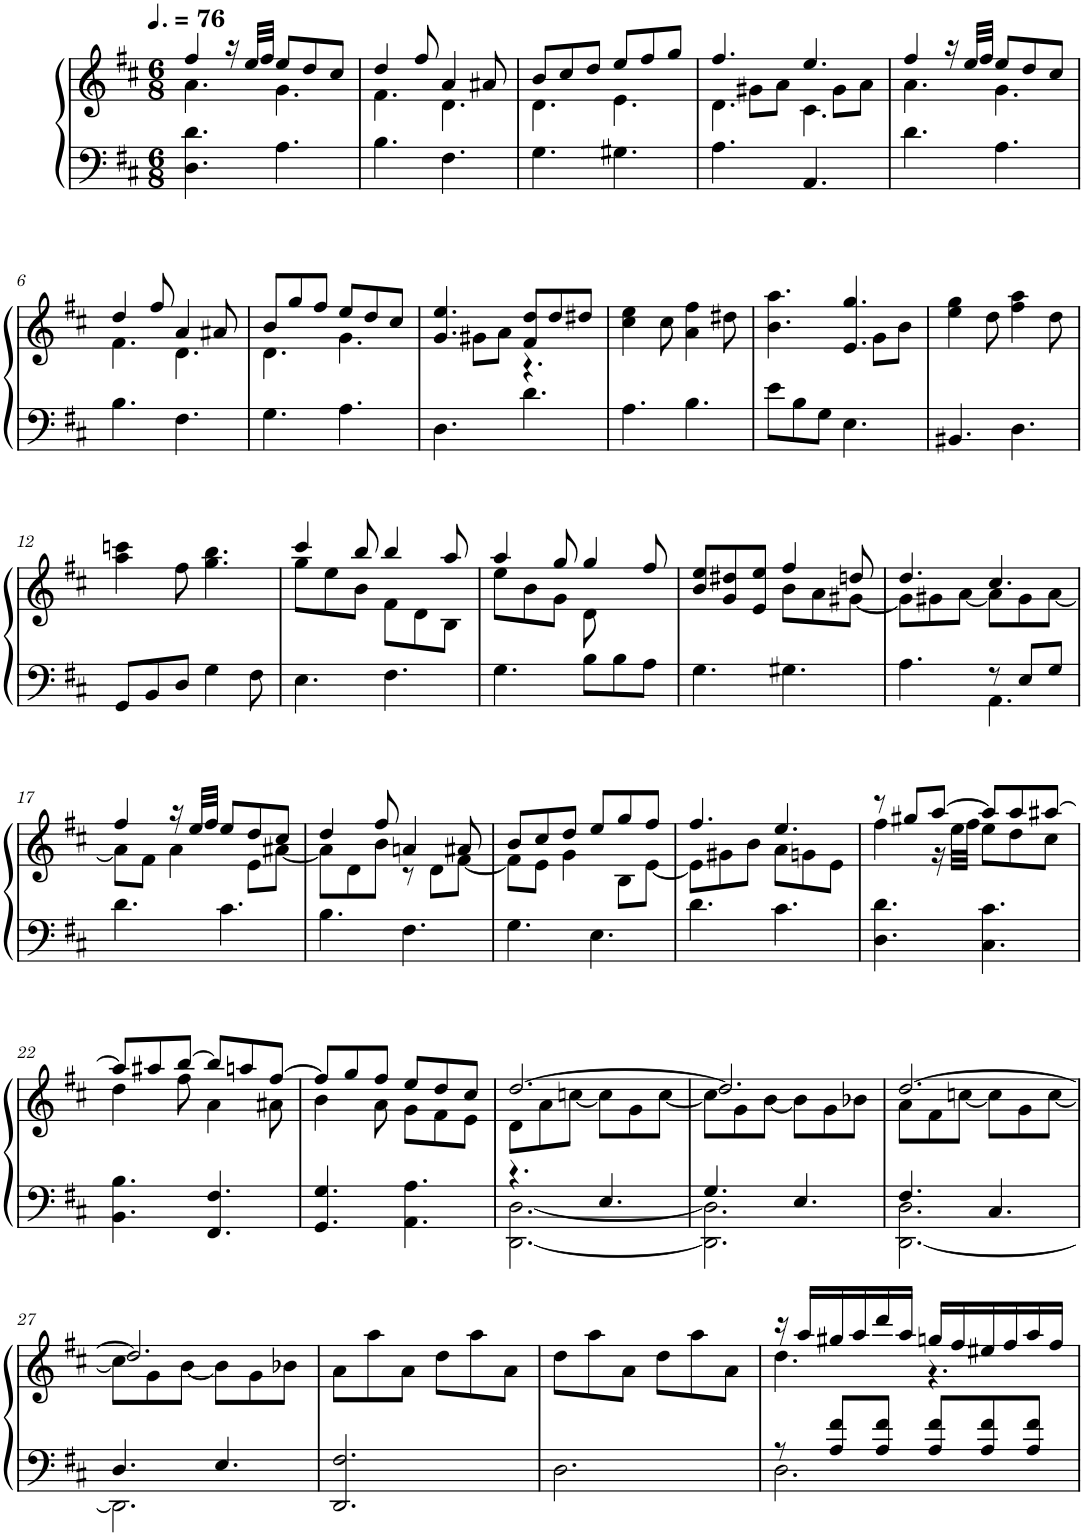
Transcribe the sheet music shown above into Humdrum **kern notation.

**kern	**kern
*part1	*part1
*staff2	*staff1
*I"Piano	*
*I'Pno.	*
*clefF4	*clefG2
*k[f#c#]	*k[f#c#]
*M6/8	*M6/8
*MM114	*MM114
=1	=1
*	*^
4.D\ 4.d\	4ff#/	4.a\
.	16r	.
.	32ee/LLL	.
.	32ff#/JJJ	.
4.A\	8ee/L	4.g\
.	8dd/	.
.	8cc#/J	.
=2	=2	=2
4.B\	4dd/	4.f#\
.	8ff#/	.
4.F#\	4a/	4.d\
.	8a#X/	.
=3	=3	=3
4.G\	8b/L	4.d\
.	8cc#/	.
.	8dd/J	.
4.G#X\	8ee/L	4.e\
.	8ff#/	.
.	8gg/J	.
=4	=4	=4
*	*	*^
4.A\	4.ff#/	4.d\	8ryy
.	.	.	8g#X\L
.	.	.	8a\J
4.AA/	4.ee/	4.c#\	8ryy
.	.	.	8g#\L
.	.	.	8a\J
*	*	*v	*v
=5	=5	=5
4.d\	4ff#/	4.a\
.	16r	.
.	32ee/LLL	.
.	32ff#/JJJ	.
4.A\	8ee/L	4.g\
.	8dd/	.
.	8cc#/J	.
!!LO:LB:g=z	!!
=6	=6	=6
4.B\	4dd/	4.f#\
.	8ff#/	.
4.F#\	4a/	4.d\
.	8a#X/	.
=7	=7	=7
4.G\	8b/L	4.d\
.	8gg/	.
.	8ff#/J	.
4.A\	8ee/L	4.g\
.	8dd/	.
.	8cc#/J	.
=8	=8	=8
4.D\	4.g/ 4.ee/	8ryy
.	.	8g#X\L
.	.	8a\J
4.d\	8f#/ 8dd/L	4.r
.	8dd/	.
.	8dd#X/J	.
*	*v	*v
=9	=9
4.A\	4cc#\ 4ee\
.	8cc#\
4.B\	4a\ 4ff#\
.	8dd#X\
=10	=10
*	*^
8e\L	4.b\ 4.aa\	2ryy
8B\	.	.
8G\J	.	.
4.E\	4.e/ 4.gg/	.
.	.	8g\L
.	.	8b\J
*	*v	*v
=11	=11
4.BB#X/	4ee\ 4gg\
.	8dd\
4.D\	4ff#\ 4aa\
.	8dd\
!!LO:LB:g=z
=12	=12
8GG/L	4aa\ 4cccn\
8BB/	.
8D/J	8ff#\
4G\	4.gg\ 4.bb\
8F#\	.
=13	=13
*	*^
4.E\	4ccc#/	8gg\L
.	.	8ee\
.	8bb/	8b\J
4.F#\	4bb/	8f#\L
.	.	8d\
.	8aa/	8B\J
=14	=14	=14
4.G\	4aa/	8ee\L
.	.	8b\
.	8gg/	8g\J
8B\L	4gg/	8d\
8B\	.	4ryy
8A\J	8ff#/	.
=15	=15	=15
4.G\	8b/ 8ee/L	4.ryy
.	8g/ 8dd#X/	.
.	8e/ 8ee/J	.
4.G#X\	4ff#/	8b\L
.	.	8a\
.	8ddn/	[8g#X\J
=16	=16	=16
*^	*	*
4.A\	4.ryy	4.dd/	8g#\L]
.	.	.	8g#X\
.	.	.	[8a\J
8r	4.AA\	4.cc#/	8a\L]
8E/L	.	.	8g#\
8G/J	.	.	[8a\J
*v	*v	*	*
!!LO:LB:g=z	!!
=17	=17	=17
4.d\	4ff#/	8a\L]
.	.	8f#\J
.	16r	4a\
.	32ee/LLL	.
.	32ff#/JJJ	.
4.c#\	8ee/L	.
.	8dd/	8e\L
.	8cc#/J	[8a#X\J
=18	=18	=18
4.B\	4dd/	8a#\L]
.	.	8d\
.	8ff#/	8b\J
4.F#\	4an/	8r
.	.	8d\L
.	8a#X/	[8f#\J
=19	=19	=19
4.G\	8b/L	8f#\L]
.	8cc#/	8e\J
.	8dd/J	4g\
4.E\	8ee/L	.
.	8gg/	8B\L
.	8ff#/J	[8e\J
=20	=20	=20
4.d\	4.ff#/	8e\L]
.	.	8g#X\
.	.	8b\J
4.c#\	4.ee/	8a\L
.	.	8gn\
.	.	8e\J
=21	=21	=21
4.D\ 4.d\	8r	4ff#\
.	8gg#X/L	.
.	[8aa/J	16r
.	.	32ee\LLL
.	.	32ff#\JJJ
4.C#\ 4.c#\	8aa/L]	8ee\L
.	8aa/	8dd\
.	[8aa#X/J	8cc#\J
!!LO:LB:g=z	!!
=22	=22	=22
4.BB\ 4.B\	8aa#/L]	4dd\
.	8aa#X/	.
.	[8bb/J	8ff#\
4.FF#/ 4.F#/	8bb/L]	4a\
.	8aan/	.
.	[8ff#/J	8a#X\
=23	=23	=23
4.GG/ 4.G/	8ff#/L]	4b\
.	8gg/	.
.	8ff#/J	8a\
4.AA\ 4.A\	8ee/L	8g\L
.	8dd/	8f#\
.	8cc#/J	8e\J
=24	=24	=24
*^	*	*
4.r	[2.DD\ [2.D\	[2.dd/	8d\L
.	.	.	8a\
.	.	.	[8ccn\J
4.E/	.	.	8cc\L]
.	.	.	8g\
.	.	.	[8cc\J
=25	=25	=25	=25
4.G/	2.DD\] 2.D\]	2.dd/]	8cc\L]
.	.	.	8g\
.	.	.	[8b\J
4.E/	.	.	8b\L]
.	.	.	8g\
.	.	.	8b-X\J
=26	=26	=26	=26
4.F#/	[2.DD\ 2.D\	[2.dd/	8a\L
.	.	.	8f#\
.	.	.	[8ccn\J
4.C#/	.	.	8cc\L]
.	.	.	8g\
.	.	.	[8cc\J
!!LO:LB:g=z	!!
=27	=27	=27	=27
4.D/	2.DD\]	2.dd/]	8cc\L]
.	.	.	8g\
.	.	.	[8b\J
4.E/	.	.	8b\L]
.	.	.	8g\
.	.	.	8b-X\J
*v	*v	*	*
*	*v	*v
=28	=28
2.DD/ 2.F#/	8a\L
.	8aa\
.	8a\J
.	8dd\L
.	8aa\
.	8a\J
=29	=29
2.D\	8dd\L
.	8aa\
.	8a\J
.	8dd\L
.	8aa\
.	8a\J
=30	=30
*^	*^
8r	2.D\	16r	4.dd\
.	.	16aa/LL	.
8A/ 8f#/L	.	16gg#X/	.
.	.	16aa/	.
8A/ 8f#/J	.	16ddd/	.
.	.	16aa/JJ	.
8A/ 8f#/L	.	16ggn/LL	4.r
.	.	16ff#/	.
8A/ 8f#/	.	16ee#X/	.
.	.	16ff#/	.
8A/ 8f#/J	.	16aa/	.
.	.	16ff#/JJ	.
*v	*v	*	*
*	*v	*v
=	=
*-	*-
